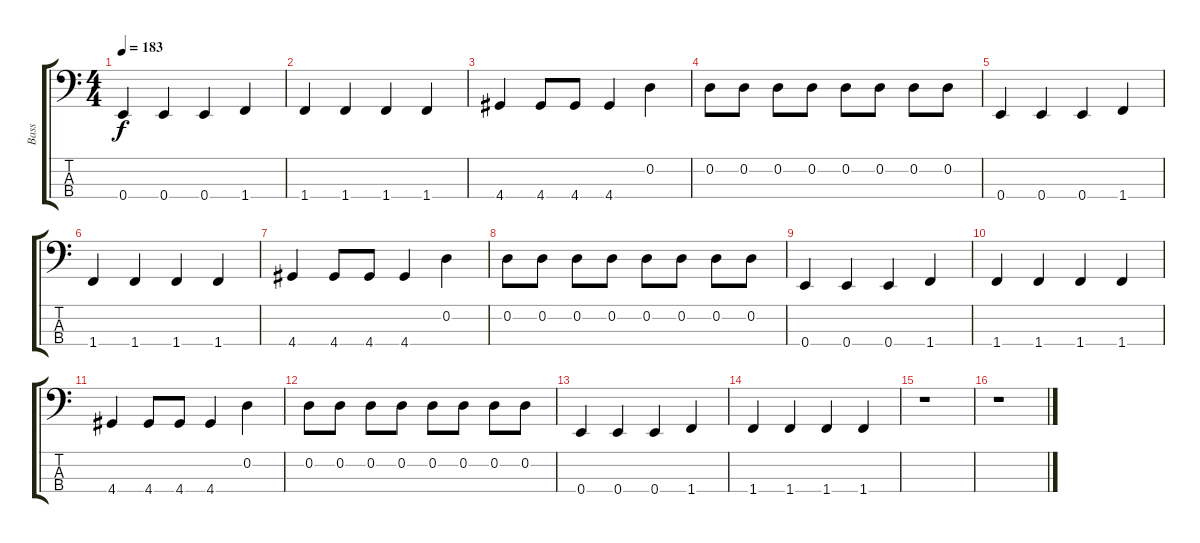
\track ("Bass" "Bass") {instrument electricbassfinger}
\staff {score tabs}
\tuning (G2 D2 A1 E1) {hide}
\ts (4 4)
\tempo 183
\clef f4
\ks c
0.4.4{dy f} 0.4.4 0.4.4 1.4.4 |
1.4.4 1.4.4 1.4.4 1.4.4 |
4.4.4 4.4.8 4.4.8 4.4.4 0.2.4 |
0.2.8 0.2.8 0.2.8 0.2.8 0.2.8 0.2.8 0.2.8 0.2.8 |
0.4.4 0.4.4 0.4.4 1.4.4 |
1.4.4 1.4.4 1.4.4 1.4.4 |
4.4.4 4.4.8 4.4.8 4.4.4 0.2.4 |
0.2.8 0.2.8 0.2.8 0.2.8 0.2.8 0.2.8 0.2.8 0.2.8 |
0.4.4 0.4.4 0.4.4 1.4.4 |
1.4.4 1.4.4 1.4.4 1.4.4 |
4.4.4 4.4.8 4.4.8 4.4.4 0.2.4 |
0.2.8 0.2.8 0.2.8 0.2.8 0.2.8 0.2.8 0.2.8 0.2.8 |
0.4.4 0.4.4 0.4.4 1.4.4 |
1.4.4 1.4.4 1.4.4 1.4.4 |
r.1 |
r.1
